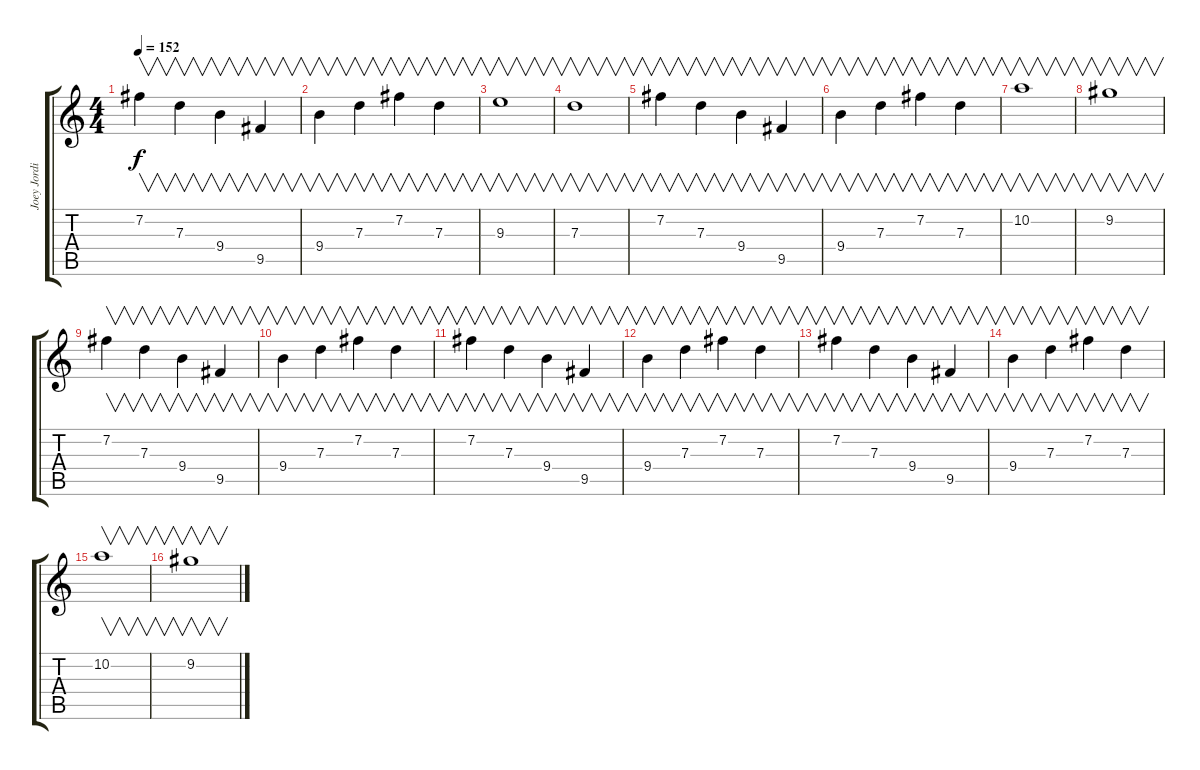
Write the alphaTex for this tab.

\track ("Joey Jordisson" "Joey Jordi") {instrument distortionguitar}
\staff {score tabs}
\tuning (E4 B3 G3 D3 A2 E2) {hide}
\ts (4 4)
\tempo 152
\clef g2
\ks c
7.2.4{v dy f} 7.3.4{v} 9.4.4{v} 9.5.4{v} |
9.4.4{v} 7.3.4{v} 7.2.4{v} 7.3.4{v} |
9.3.1{v} |
7.3.1{v} |
7.2.4{v} 7.3.4{v} 9.4.4{v} 9.5.4{v} |
9.4.4{v} 7.3.4{v} 7.2.4{v} 7.3.4{v} |
10.2.1{v} |
9.2.1{v} |
7.2.4{v} 7.3.4{v} 9.4.4{v} 9.5.4{v} |
9.4.4{v} 7.3.4{v} 7.2.4{v} 7.3.4{v} |
7.2.4{v} 7.3.4{v} 9.4.4{v} 9.5.4{v} |
9.4.4{v} 7.3.4{v} 7.2.4{v} 7.3.4{v} |
7.2.4{v} 7.3.4{v} 9.4.4{v} 9.5.4{v} |
9.4.4{v} 7.3.4{v} 7.2.4{v} 7.3.4{v} |
10.2.1{v} |
9.2.1{v}
